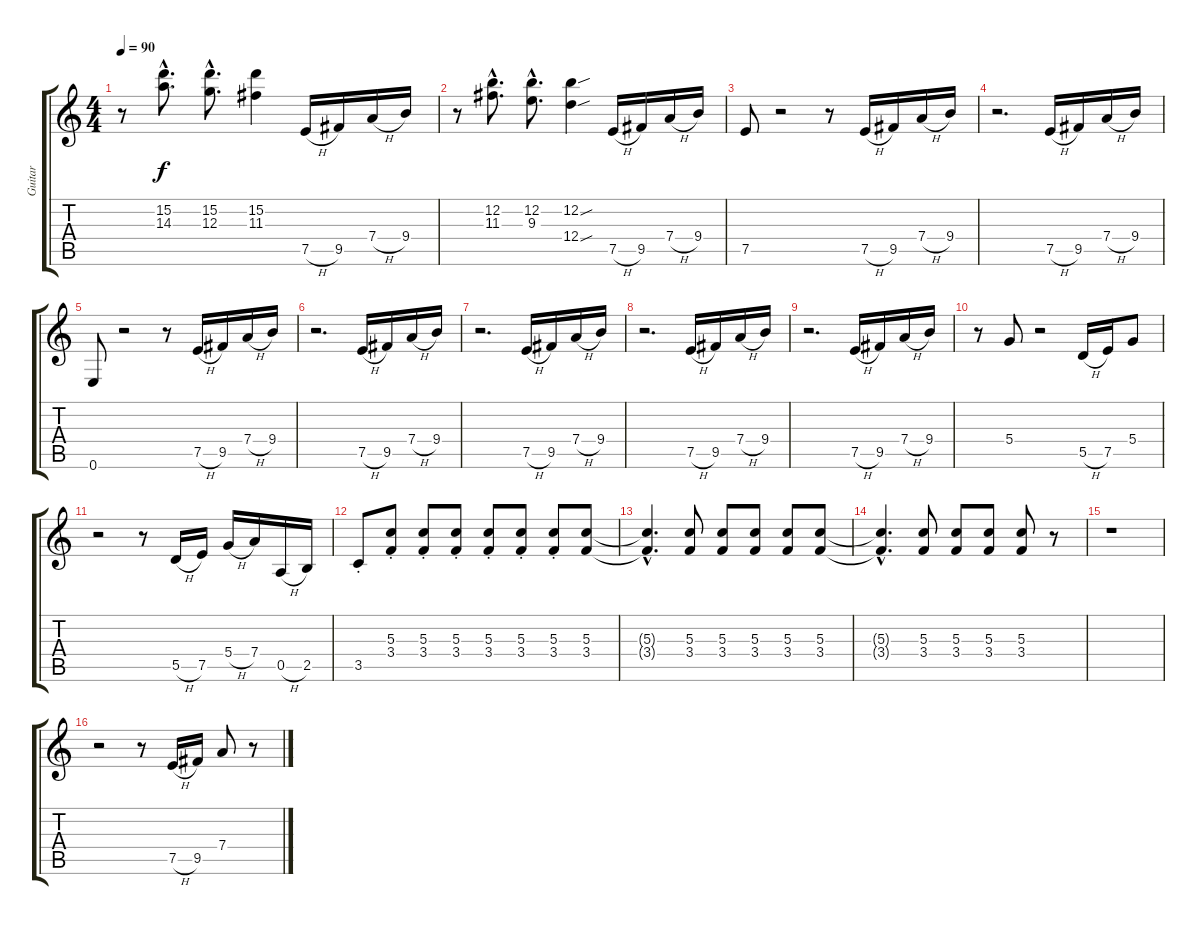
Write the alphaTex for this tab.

\track ("Guitar" "Guitar") {instrument electricguitarjazz}
\staff {score tabs}
\tuning (E4 B3 G3 D3 A2 E2) {hide}
\ts (4 4)
\tempo 90
\clef g2
\ks c
r.8{dy f} (15.2{hac} 14.3{hac}).8{d} (15.2{hac} 12.3{hac}).8{d} (15.2 11.3).4 7.5{h}.16 9.5.16 7.4{h}.16 9.4.16 |
r.8 (12.2{hac} 11.3{hac}).8{d} (12.2{hac} 9.3{hac}).8{d} (12.2{sou} 12.4{sou}).4 7.5{h}.16 9.5.16 7.4{h}.16 9.4.16 |
7.5.8 r.2 r.8 7.5{h}.16 9.5.16 7.4{h}.16 9.4.16 |
r.2{d} 7.5{h}.16 9.5.16 7.4{h}.16 9.4.16 |
0.6.8 r.2 r.8 7.5{h}.16 9.5.16 7.4{h}.16 9.4.16 |
r.2{d} 7.5{h}.16 9.5.16 7.4{h}.16 9.4.16 |
r.2{d} 7.5{h}.16 9.5.16 7.4{h}.16 9.4.16 |
r.2{d} 7.5{h}.16 9.5.16 7.4{h}.16 9.4.16 |
r.2{d} 7.5{h}.16 9.5.16 7.4{h}.16 9.4.16 |
r.8 5.4.8 r.2 5.5{h}.16 7.5.16 5.4.8 |
r.2 r.8 5.5{h}.16 7.5.16 5.4{h}.16 7.4.16 0.5{h}.16 2.5.16 |
3.5{st}.8 (5.3{st} 3.4{st}).8 (5.3{st} 3.4{st}).8 (5.3{st} 3.4{st}).8 (5.3{st} 3.4{st}).8 (5.3{st} 3.4{st}).8 (5.3{st} 3.4{st}).8 (5.3 3.4).8 |
(5.3{hac t} 3.4{hac t}).4{d} (5.3 3.4).8 (5.3 3.4).8 (5.3 3.4).8 (5.3 3.4).8 (5.3 3.4).8 |
(5.3{hac t} 3.4{hac t}).4{d} (5.3 3.4).8 (5.3 3.4).8 (5.3 3.4).8 (5.3 3.4).8 r.8 |
r.1 |
r.2 r.8 7.5{h}.16 9.5.16 7.4.8 r.8
